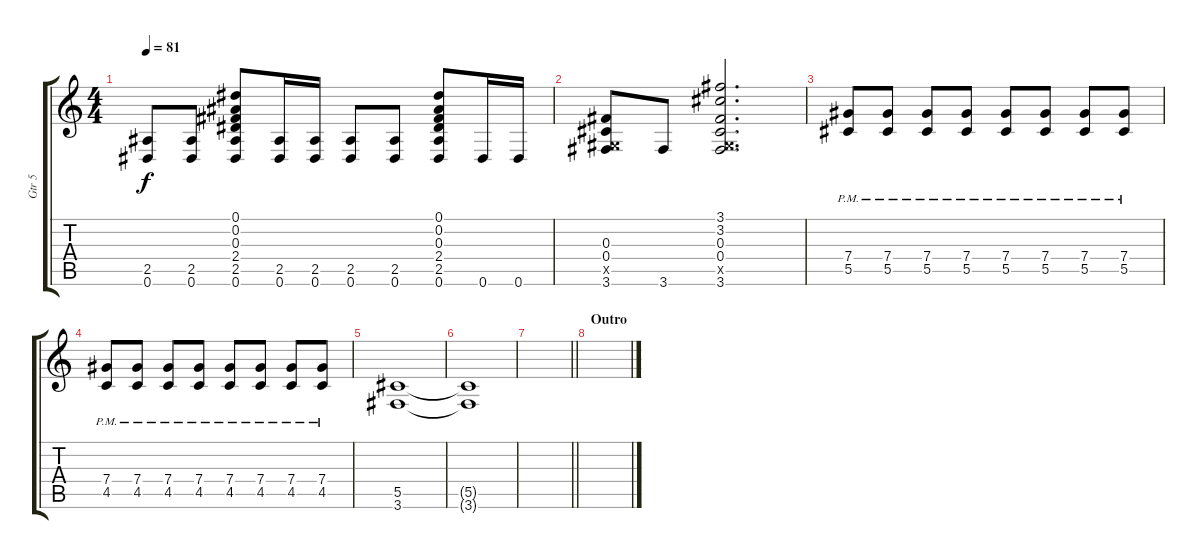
\track ("Gtr 5" "Gtr 5") {instrument distortionguitar}
\staff {score tabs}
\tuning (Eb4 Bb3 Gb3 Db3 Ab2 Eb2) {hide}
\ts (4 4)
\tempo 81
\clef g2
\ks c
(2.5 0.6).8{dy f} (2.5 0.6).8 (0.1 0.2 0.3 2.4 2.5 0.6).8 (2.5 0.6).16 (2.5 0.6).16 (2.5 0.6).8 (2.5 0.6).8 (0.1 0.2 0.3 2.4 2.5 0.6).8 0.6.16 0.6.16 |
(0.3 0.4 0.5{x} 3.6).8 3.6.8 (3.1 3.2 0.3 0.4 0.5{x} 3.6).2{d volume 3} |
(7.4{pm} 5.5{pm}).8{volume 11} (7.4{pm} 5.5{pm}).8 (7.4{pm} 5.5{pm}).8 (7.4{pm} 5.5{pm}).8 (7.4{pm} 5.5{pm}).8 (7.4{pm} 5.5{pm}).8 (7.4{pm} 5.5{pm}).8 (7.4{pm} 5.5{pm}).8 |
(7.4{pm} 4.5{pm}).8 (7.4{pm} 4.5{pm}).8 (7.4{pm} 4.5{pm}).8 (7.4{pm} 4.5{pm}).8 (7.4{pm} 4.5{pm}).8 (7.4{pm} 4.5{pm}).8 (7.4{pm} 4.5{pm}).8 (7.4{pm} 4.5{pm}).8 |
(5.5 3.6).1{volume 0} |
(5.5{t} 3.6{t}).1 |
\barLineRight lightlight
|
\section ("" "Outro")
